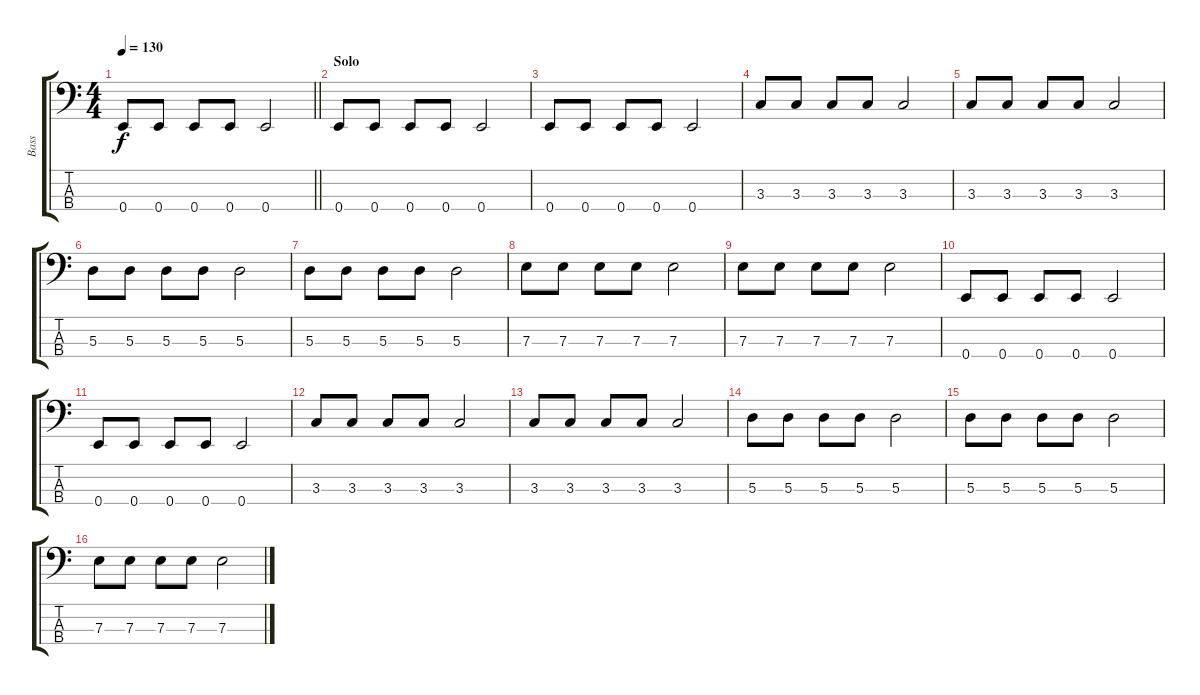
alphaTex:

\track ("Bass" "Bass") {instrument electricbassfinger}
\staff {score tabs}
\tuning (G2 D2 A1 E1) {hide}
\ts (4 4)
\tempo 130
\clef f4
\barLineRight lightlight
\ks c
0.4.8{dy f} 0.4.8 0.4.8 0.4.8 0.4.2 |
\section ("" "Solo")
0.4.8 0.4.8 0.4.8 0.4.8 0.4.2 |
0.4.8 0.4.8 0.4.8 0.4.8 0.4.2 |
3.3.8 3.3.8 3.3.8 3.3.8 3.3.2 |
3.3.8 3.3.8 3.3.8 3.3.8 3.3.2 |
5.3.8 5.3.8 5.3.8 5.3.8 5.3.2 |
5.3.8 5.3.8 5.3.8 5.3.8 5.3.2 |
7.3.8 7.3.8 7.3.8 7.3.8 7.3.2 |
7.3.8 7.3.8 7.3.8 7.3.8 7.3.2 |
0.4.8 0.4.8 0.4.8 0.4.8 0.4.2 |
0.4.8 0.4.8 0.4.8 0.4.8 0.4.2 |
3.3.8 3.3.8 3.3.8 3.3.8 3.3.2 |
3.3.8 3.3.8 3.3.8 3.3.8 3.3.2 |
5.3.8 5.3.8 5.3.8 5.3.8 5.3.2 |
5.3.8 5.3.8 5.3.8 5.3.8 5.3.2 |
7.3.8 7.3.8 7.3.8 7.3.8 7.3.2
